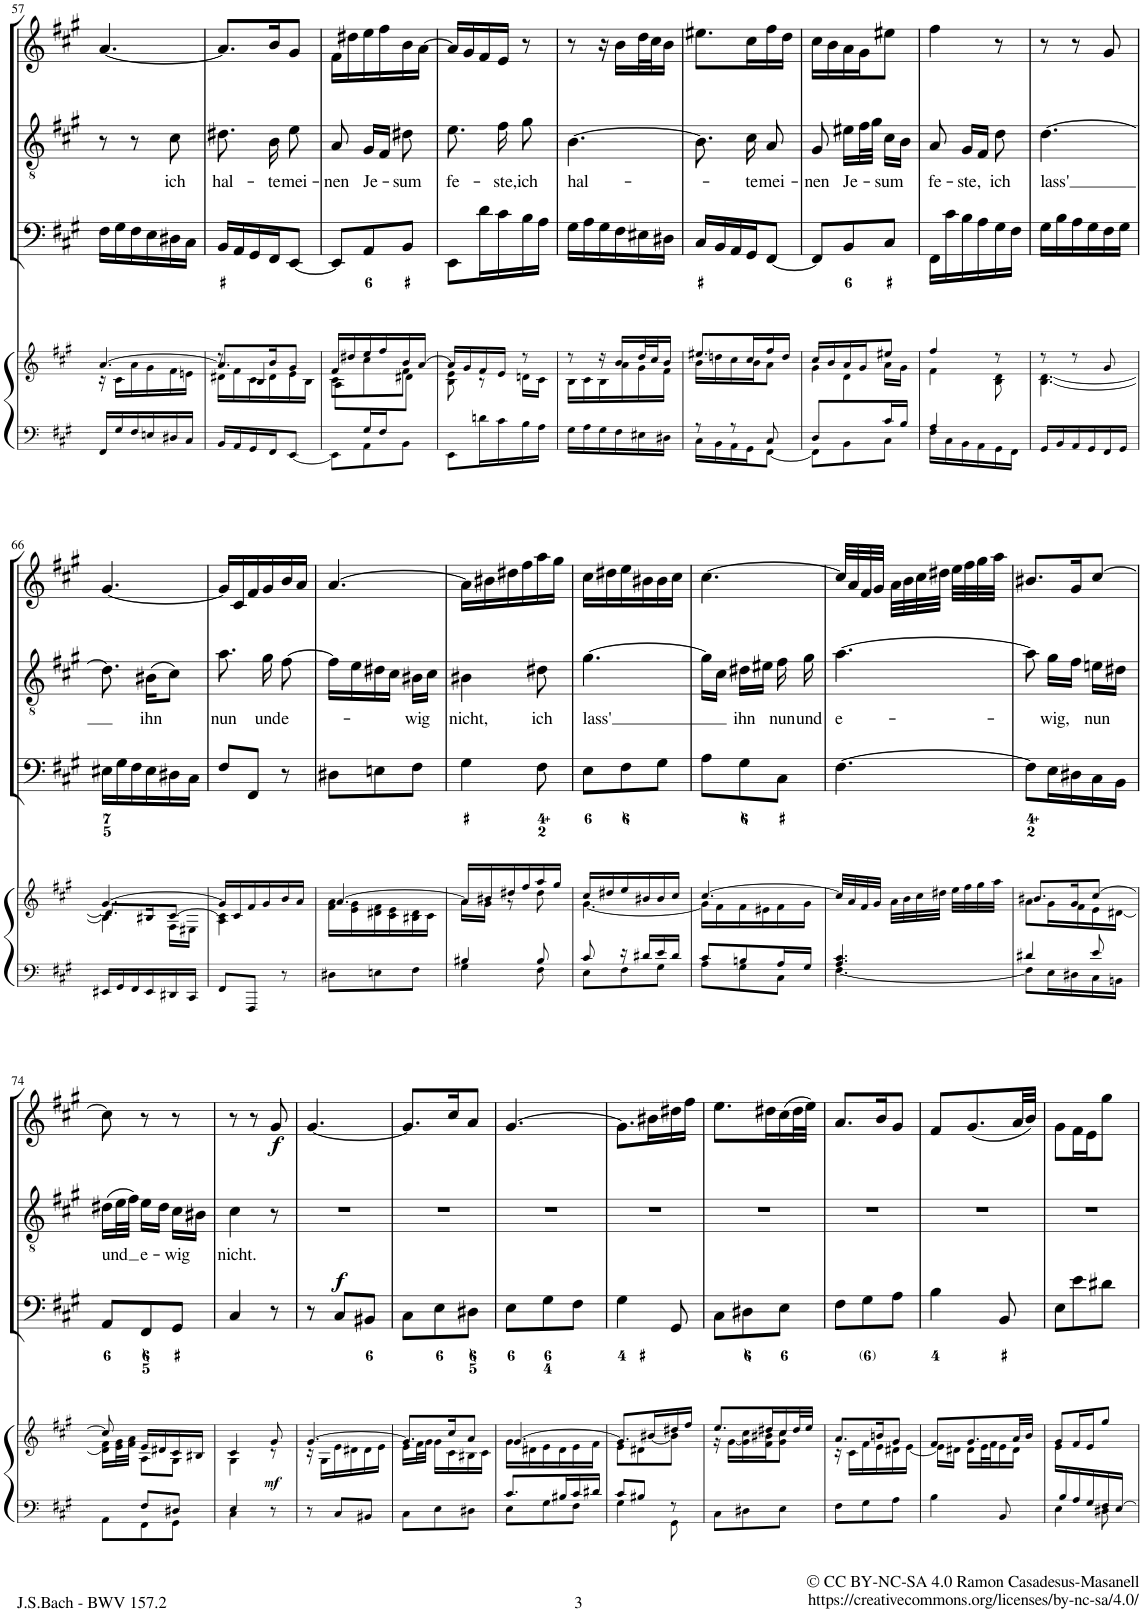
**kern	**kern	**dynam	**kern	**dynam	**kern	**text	**kern	**dynam
*part4	*part4	*part4	*part3	*part3	*part2	*part2	*part1	*part1
*staff5	*staff4	*staff4/5	*staff3	*staff3	*staff2	*staff2	*staff1	*staff1
*I"Piano reduction	*	*	*I"Continuo	*	*I"Tenore	*	*I"Oboe d'amore	*
*I'Pno	*	*	*	*	*	*	*I'Ob	*
!!LO:PB:g=z
*clefF4	*clefG2	*	*clefF4	*	*clefGv2	*	*clefG2	*
*k[f#c#g#]	*k[f#c#g#]	*	*k[f#c#g#]	*	*k[f#c#g#]	*	*k[f#c#g#]	*
*M3/8	*M3/8	*	*M3/8	*	*M3/8	*	*M3/8	*
=57	=57	=57	=57	=57	=57	=57	=57	=57
*	*^	*	*	*	*	*	*	*
16FF#/LL	[4.a/	16r	.	16F#\LL	.	8r	.	[4.a/	.
16G#/	.	16c#\LL	.	16G#\	.	.	.	.	.
16F#/	.	16a\	.	16F#\	.	8r	.	.	.
16En/	.	16g#\	.	16E\	.	.	.	.	.
!	!	!	!	!	!	!	!LO:LY:b	!	!
16D#X/	.	16f#\	.	16D#X\	.	8c#\	ich	.	.
16C#/JJ	.	16en\JJ	.	16C#\JJ	.	.	.	.	.
=58	=58	=58	=58	=58	=58	=58	=58	=58	=58
*	*	*^	*	*	*	*	*	*	*
!	!	!	!	!	!	!	!	!LO:LY:b	!	!
16BB/LL	8.a/L]	16d#X\LL	8r	.	16BB/LL	.	8.d#X\	hal-	8.a/L]	.
16AA/	.	16f#\	.	.	16AA/	.	.	.	.	.
16GG#/	.	16c#\	4B/	.	16GG#/	.	.	.	.	.
!	!	!	!	!	!	!	!	!LO:LY:b	!	!
16FF#/J	16b/K	16d#\	.	.	16FF#/J	.	16B\	-te	16b/K	.
!	!	!	!	!	!	!	!	!LO:LY:b	!	!
[<8EE/J	8g#/J	16e\	.	.	[8EE/J	.	8e\	mei-	8g#/J	.
.	.	16B\JJ	.	.	.	.	.	.	.	.
=59	=59	=59	=59	=59	=59	=59	=59	=59	=59	=59
*^	*	*	*	*	*	*	*	*	*	*
!	!	!	!	!	!	!	!	!	!LO:LY:b	!	!
8ryy	8EE\L]	16f#/LL	8c#\L	8A\L	.	8EE/L]	.	8A/	-nen	16f#\LL	.
.	.	16dd#X/	.	.	.	.	.	.	.	16dd#X\	.
!	!	!	!	!	!	!	!	!	!LO:LY:b	!	!
16G#/L	8AA\	16ee/	8cc#\	8ryy	.	8AA/	.	16G#/LL	Je-	16ee\	.
16F#/J	.	16ff#/	.	.	.	.	.	16F#/JJ	.	16ff#\	.
!	!	!	!	!	!	!	!	!	!LO:LY:b	!	!
8ryy	8BB\J	16b/	8f#\J	8d#X\J	.	8BB/J	.	8d#X\	-sum	16b\	.
.	.	[16a/JJ	.	.	.	.	.	.	.	[16a\JJ	.
*v	*v	*	*	*	*	*	*	*	*	*	*
*	*	*v	*v	*	*	*	*	*	*	*
=60	=60	=60	=60	=60	=60	=60	=60	=60	=60
!	!	!	!	!	!	!	!LO:LY:b	!	!
8EE\L	16a/LL]	8B\ 8e\	.	8EE\L	.	8.e\	fe-	16a/LL]	.
.	16g#/	.	.	.	.	.	.	16g#/	.
16dn\L	16f#/	8r	.	16d\L	.	.	.	16f#/	.
!	!	!	!	!	!	!	!LO:LY:b	!	!
16c#\	16e/JJ	.	.	16c#\	.	16f#\	-ste,	16e/JJ	.
!	!	!	!	!	!	!	!LO:LY:b	!	!
16B\	8r	16dn\LL	.	16B\	.	8g#\	ich	8r	.
16A\JJ	.	16c#\JJ	.	16A\JJ	.	.	.	.	.
=61	=61	=61	=61	=61	=61	=61	=61	=61	=61
!	!	!	!	!	!	!	!LO:LY:b	!	!
16G#\LL	8r	16B\LL	.	16G#\LL	.	[4.B\	hal-	8r	.
16A\	.	16c#\	.	16A\	.	.	.	.	.
16G#\	16r	16B\	.	16G#\	.	.	.	16r	.
16F#\	16b/LL	16a\	.	16F#\	.	.	.	16b\LL	.
16E#X\	32dd/L	16g#\	.	16E#X\	.	.	.	32dd\L	.
.	32cc#/J	.	.	.	.	.	.	32cc#\J	.
16D#X\JJ	16b/JJ	16f#\JJ	.	16D#X\JJ	.	.	.	16b\JJ	.
=62	=62	=62	=62	=62	=62	=62	=62	=62	=62
*^	*	*	*	*	*	*	*	*	*
8r	16C#\LL	8.ee#X/L	16b\LL	.	16C#/LL	.	8.B\]	.	8.ee#X\L	.
.	16BB\	.	16ddn\	.	16BB/	.	.	.	.	.
8r	16AA\	.	16cc#\	.	16AA/	.	.	.	.	.
!	!	!	!	!	!	!	!	!LO:LY:b	!	!
.	16GG#\J	16cc#/L	16b\J	.	16GG#/J	.	16c#\	-te	16cc#\L	.
!	!	!	!	!	!	!	!	!LO:LY:b	!	!
8C#/	[8FF#\J	16ff#/	8a\J	.	[8FF#/J	.	8A/	mei-	16ff#\	.
.	.	16dd/JJ	.	.	.	.	.	.	16dd\JJ	.
=63	=63	=63	=63	=63	=63	=63	=63	=63	=63	=63
*	*	*	*^	*	*	*	*	*	*	*
!	!	!	!	!	!	!	!	!	!LO:LY:b	!	!
8D/L	8FF#\L]	16cc#/LL	4g#\	8ryy	.	8FF#/L]	.	8G#/	-nen	16cc#\LL	.
.	.	16b/	.	.	.	.	.	.	.	16b\	.
!	!	!	!	!	!	!	!	!	!LO:LY:b	!	!
8ryy	8BB\	16a/	.	8d\	.	8BB/	.	16e#X\LL	Je-	16a\	.
.	.	16g#/J	.	.	.	.	.	32f#\L	.	16g#\J	.
.	.	.	.	.	.	.	.	32g#\JJJ	.	.	.
!	!	!	!	!	!	!	!	!	!LO:LY:b	!	!
16c#/L	8C#\J	8ee#X/J	16a\LL	8ryy	.	8C#/J	.	16c#\LL	-sum	8ee#X\J	.
16B/JJ	.	.	16g#\JJ	.	.	.	.	16B\JJ	.	.	.
*	*	*	*v	*v	*	*	*	*	*	*	*
=64	=64	=64	=64	=64	=64	=64	=64	=64	=64	=64
!	!	!	!	!	!	!	!	!LO:LY:b	!	!
4A/	16F#\LL	4ff#/	4f#\	.	16FF#\LL	.	8A/	fe-	4ff#\	.
.	16C#\	.	.	.	16c#\	.	.	.	.	.
!	!	!	!	!	!	!	!	!LO:LY:b	!	!
.	16BB\	.	.	.	16B\	.	16G#/LL	-ste,	.	.
.	16AA\	.	.	.	16A\	.	16F#/JJ	.	.	.
!	!	!	!	!	!	!	!	!LO:LY:b	!	!
8ryy	16GG#\	8r	8B\ 8d\	.	16G#\	.	8d\	ich	8r	.
.	16FF#\JJ	.	.	.	16F#\JJ	.	.	.	.	.
=65	=65	=65	=65	=65	=65	=65	=65	=65	=65	=65
!	!	!	!	!	!	!	!	!LO:LY:b	!	!
*v	*v	*	*	*	*	*	*	*	*	*
16GG#/LL	8r	[4.B\ [4.d\	.	16G#\LL	.	[4.d\	lass'	8r	.
16BB/	.	.	.	16B\	.	.	.	.	.
16AA/	8r	.	.	16A\	.	.	.	8r	.
16GG#/	.	.	.	16G#\	.	.	.	.	.
16FF#/	8g#/	.	.	16F#\	.	.	.	8g#/	.
16GG#/JJ	.	.	.	16G#\JJ	.	.	.	.	.
!!LO:LB:g=z
=66	=66	=66	=66	=66	=66	=66	=66	=66	=66
*	*	*^	*	*	*	*	*	*	*
16EE#X/LL	[4.g#/	4B\]	8.d/L]	.	16E#X\LL	.	8.d\]	.	[4.g#/	.
16GG#/	.	.	.	.	16G#\	.	.	.	.	.
16FF#/	.	.	.	.	16F#\	.	.	.	.	.
!	!	!	!	!	!	!	!	!LO:LY:b	!	!
16EE#/	.	.	16B#X/K	.	16E#\	.	(16B#X\KL	ihn	.	.
16DD#X/	.	16F#\LL	[8c#/J	.	16D#X\	.	8c#\J)	.	.	.
16CC#/JJ	.	16E#X\JJ	.	.	16C#\JJ	.	.	.	.	.
*	*	*v	*v	*	*	*	*	*	*	*
=67	=67	=67	=67	=67	=67	=67	=67	=67	=67
!	!	!	!	!	!	!	!LO:LY:b	!	!
8FF#/L	16g#/LL]	4A\ 4c#\]	.	8F#/L	.	8.a\	nun	16g#/LL]	.
.	16c#/	.	.	.	.	.	.	16c#/	.
8FFF#/J	16f#/	.	.	8FF#/J	.	.	.	16f#/	.
!	!	!	!	!	!	!	!LO:LY:b	!	!
.	16g#/	.	.	.	.	16g#\	und	16g#/	.
!	!	!	!	!	!	!	!LO:LY:b	!	!
8r	16b/	8ryy	.	8r	.	[8f#\	e-	16b/	.
.	16a/JJ	.	.	.	.	.	.	16a/JJ	.
=68	=68	=68	=68	=68	=68	=68	=68	=68	=68
8D#X\L	[4.a/	16f#\ 16a\LL	.	8D#X\L	.	16f#\LL]	.	[4.a/	.
.	.	16e\ 16g#\	.	.	.	16e\	.	.	.
8En\	.	16d#X\ 16f#\	.	8En\	.	16d#X\	.	.	.
.	.	16c#\ 16e\	.	.	.	16c#\JJ	.	.	.
!	!	!	!	!	!	!	!LO:LY:b	!	!
8F#\J	.	16B#X\ 16d#\	.	8F#\J	.	16B#X\LL	-wig	.	.
.	.	16c#\JJ	.	.	.	16c#\JJ	.	.	.
=69	=69	=69	=69	=69	=69	=69	=69	=69	=69
*^	*	*	*	*	*	*	*	*	*
!	!	!	!	!	!	!	!	!LO:LY:b	!	!
4B#X/	4G#\	16a/LL]	16a\LL	.	4G#\	.	4B#X\	nicht,	16a\LL]	.
.	.	16b#X/	16g#\JJ	.	.	.	.	.	16b#X\	.
.	.	16dd#X/	8r	.	.	.	.	.	16dd#X\	.
.	.	16ff#/	.	.	.	.	.	.	16ff#\	.
!	!	!	!	!	!	!	!	!LO:LY:b	!	!
8B#/	8F#\	16aa/	8dd#\	.	8F#\	.	8d#X\	ich	16aa\	.
.	.	16gg#/JJ	.	.	.	.	.	.	16gg#\JJ	.
=70	=70	=70	=70	=70	=70	=70	=70	=70	=70	=70
!	!	!	!	!	!	!	!	!LO:LY:b	!	!
8c#/	8E\L	16cc#/LL	[4.g#\	.	8E\L	.	[4.g#\	lass'	16cc#\LL	.
.	.	16dd#X/	.	.	.	.	.	.	16dd#X\	.
16r	8F#\	16ee/	.	.	8F#\	.	.	.	16ee\	.
16d#X/LL	.	16b#X/	.	.	.	.	.	.	16b#X\	.
16e/	8G#\J	16b#/	.	.	8G#\J	.	.	.	16b#\	.
16d#/JJ	.	16cc#/JJ	.	.	.	.	.	.	16cc#\JJ	.
=71	=71	=71	=71	=71	=71	=71	=71	=71	=71	=71
8c#/L	8A\L	[4.cc#/	16g#\LL]	.	8A\L	.	16g#\LL]	.	[4.cc#\	.
.	.	.	16f#\	.	.	.	16c#\JJ	.	.	.
!	!	!	!	!	!	!	!	!LO:LY:b	!	!
8Bn/	8G#\	.	16f#\	.	8G#\	.	16d#X\LL	ihn	.	.
.	.	.	16e#X\	.	.	.	16e#X\JJ	.	.	.
!	!	!	!	!	!	!	!	!LO:LY:b	!	!
16A/L	8C#\J	.	16f#\	.	8C#\J	.	16f#\	nun	.	.
!	!	!	!	!	!	!	!	!LO:LY:b	!	!
16G#/JJ	.	.	16g#\JJ	.	.	.	16g#\	und	.	.
=72	=72	=72	=72	=72	=72	=72	=72	=72	=72	=72
!	!	!	!	!	!	!	!	!LO:LY:b	!	!
*	*	*v	*v	*	*	*	*	*	*	*
4.A/ 4.c#/	[4.F#\	32cc#/LLL]	.	[4.F#\	.	[4.a\	e-	32cc#/LLL]	.
.	.	32a/	.	.	.	.	.	32a/	.
.	.	32f#/	.	.	.	.	.	32f#/	.
.	.	32g#/JJJ	.	.	.	.	.	32g#/JJJ	.
.	.	32a\LLL	.	.	.	.	.	32a\LLL	.
.	.	32b\	.	.	.	.	.	32b\	.
.	.	32cc#\	.	.	.	.	.	32cc#\	.
.	.	32dd#X\JJJ	.	.	.	.	.	32dd#X\JJJ	.
.	.	32ee\LLL	.	.	.	.	.	32ee\LLL	.
.	.	32ff#\	.	.	.	.	.	32ff#\	.
.	.	32gg#\	.	.	.	.	.	32gg#\	.
.	.	32aa\JJJ	.	.	.	.	.	32aa\JJJ	.
=73	=73	=73	=73	=73	=73	=73	=73	=73	=73
*	*	*^	*	*	*	*	*	*	*
4d#X/	8F#\L]	8.b#X/L	8a\L	.	8F#\L]	.	8a\]	.	8.b#X/L	.
!	!	!	!	!	!	!	!	!LO:LY:b	!	!
.	16E\L	.	16g#\L	.	16E\L	.	16g#\LL	-wig,	.	.
.	16D#X\	16g#/K	16f#\	.	16D#X\	.	16f#\JJ	.	16g#/K	.
!	!	!	!	!	!	!	!	!LO:LY:b	!	!
8e/	16C#\	[8cc#/J	16e\	.	16C#\	.	16en\LL	nun	[8cc#/J	.
.	16BBn\JJ	.	[16d#X\JJ	.	16BB\JJ	.	16d#X\JJ	.	.	.
!!LO:LB:g=z
=74	=74	=74	=74	=74	=74	=74	=74	=74	=74	=74
!	!	!	!	!	!	!	!	!LO:LY:b	!	!
8ryy	8AA\L	8cc#/]	16d#\] 16f#\LL	.	8AA/L	.	(16d#X\LL	und	8cc#\]	.
.	.	.	32e\ 32g#\L	.	.	.	32e\L	.	.	.
.	.	.	32f#\ 32a\JJJ	.	.	.	32f#\JJJ)	.	.	.
!	!	!	!	!	!	!	!	!LO:LY:b	!	!
8F#/L	8FF#\	16e/LL	8A\L	.	8FF#/	.	16e\LL	e-	8r	.
.	.	16d#X/	.	.	.	.	16d#\JJ	.	.	.
!	!	!	!	!	!	!	!	!LO:LY:b	!	!
8D#X/J	8GG#\J	16c#/	8G#\J	.	8GG#/J	.	16c#\LL	-wig	8r	.
.	.	16B#X/JJ	.	.	.	.	16B#X\JJ	.	.	.
=75	=75	=75	=75	=75	=75	=75	=75	=75	=75	=75
!	!	!	!	!	!	!	!	!LO:LY:b	!	!
4E/	4C#\	4c#/	4G#\	.	4C#/	.	4c#\	nicht.	8r	.
.	.	.	.	.	.	.	.	.	8r	.
!	!	!	!	!LO:DY:b	!	!	!	!	!	!LO:DY:b
8r	8ryy	8g#/	8r	mf	8r	.	8r	.	8g#/	f
*v	*v	*	*	*	*	*	*	*	*	*
=76	=76	=76	=76	=76	=76	=76	=76	=76	=76
8r	[4.g#/	16r	.	8r	.	4.r	.	[4.g#/	.
.	.	16G#\LL	.	.	.	.	.	.	.
!	!	!	!	!	!LO:DY:a	!	!	!	!
8C#/L	.	16e\	.	8C#/L	f	.	.	.	.
.	.	16d#X\	.	.	.	.	.	.	.
8BB#X/J	.	16d#\	.	8BB#X/J	.	.	.	.	.
.	.	16e\JJ	.	.	.	.	.	.	.
=77	=77	=77	=77	=77	=77	=77	=77	=77	=77
8C#\L	8.g#/L]	16e\LL	.	8C#\L	.	4.r	.	8.g#/L]	.
.	.	32f#\L	.	.	.	.	.	.	.
.	.	32g#\JJJ	.	.	.	.	.	.	.
8E\	.	16g#\LL	.	8E\	.	.	.	.	.
.	16cc#/K	16c#\	.	.	.	.	.	16cc#/K	.
8D#X\J	8a/J	16B#X\	.	8D#X\J	.	.	.	8a/J	.
.	.	16c#\JJ	.	.	.	.	.	.	.
=78	=78	=78	=78	=78	=78	=78	=78	=78	=78
*^	*	*	*	*	*	*	*	*	*
8.c#/L	8E\L	[4.g#/	16g#\LL	.	8E\L	.	4.r	.	[4.g#/	.
.	.	.	16d#X\	.	.	.	.	.	.	.
.	8G#\	.	16e\	.	8G#\	.	.	.	.	.
16B#X/L	.	.	16d#\	.	.	.	.	.	.	.
16c#/	8F#\J	.	16e\	.	8F#\J	.	.	.	.	.
16d#X/JJ	.	.	16f#\JJ	.	.	.	.	.	.	.
=79	=79	=79	=79	=79	=79	=79	=79	=79	=79	=79
8c#/L	4G#\	8.g#/L]	8e\L	.	4G#\	.	4.r	.	8.g#\L]	.
8B#X/J	.	.	8d#X\	.	.	.	.	.	.	.
.	.	[<16b#X/L	.	.	.	.	.	.	16b#X\L	.
8r	8GG#\	16dd#X/	8b#\J]	.	8GG#/	.	.	.	16dd#X\	.
.	.	16ff#/JJ	.	.	.	.	.	.	16ff#\JJ	.
*v	*v	*	*	*	*	*	*	*	*	*
=80	=80	=80	=80	=80	=80	=80	=80	=80	=80
8C#\L	8.ee/L	16r	.	8C#\L	.	4.r	.	8.ee\L	.
.	.	[16g#\LL	.	.	.	.	.	.	.
8D#X\	.	16g#\] 16cc#\	.	8D#X\	.	.	.	.	.
.	16dd#X/L	16f#\ 16b#X\J	.	.	.	.	.	16dd#X\L	.
8E\J	16cc#/	8g#\ 8cc#\J	.	8E\J	.	.	.	(16cc#\	.
.	32dd#/L	.	.	.	.	.	.	32dd#\L	.
.	32ee/JJJ	.	.	.	.	.	.	32ee\JJJ)	.
=81	=81	=81	=81	=81	=81	=81	=81	=81	=81
8F#\L	8.a/L	16r	.	8F#\L	.	4.r	.	8.a/L	.
.	.	16c#\LL	.	.	.	.	.	.	.
8G#\	.	16f#\	.	8G#\	.	.	.	.	.
.	16bn/K	16e\	.	.	.	.	.	16b/K	.
8A\J	8g#/J	16d#X\	.	8A\J	.	.	.	8g#/J	.
.	.	[16e\JJ	.	.	.	.	.	.	.
=82	=82	=82	=82	=82	=82	=82	=82	=82	=82
4B\	8f#/L	16e\LL]	.	4B\	.	4.r	.	8f#/L	.
.	.	16d#X\JJ	.	.	.	.	.	.	.
.	8.g#/	16d#\LL	.	.	.	.	.	(8.g#/	.
.	.	32e\L	.	.	.	.	.	.	.
.	.	32f#\J	.	.	.	.	.	.	.
8BB/	.	16e\	.	8BB/	.	.	.	.	.
.	32a/LL	16d#\JJ	.	.	.	.	.	32a/LL	.
.	32b/JJJ	.	.	.	.	.	.	32b/JJJ)	.
=83	=83	=83	=83	=83	=83	=83	=83	=83	=83
*^	*	*	*	*	*	*	*	*	*
16ryy	4E\	8g#/L	16e\LL	.	8E\L	.	4.r	.	8g#\L	.
16B/	.	.	4ryy	.	.	.	.	.	.	.
16A/	.	16f#/L	.	.	8e\	.	.	.	16f#\L	.
16G#/	.	16e/J	.	.	.	.	.	.	16e\J	.
16F#/	8D#X\	8gg#/J	.	.	8d#X\J	.	.	.	8gg#\J	.
[16E/JJ	.	.	16ryy	.	.	.	.	.	.	.
*v	*v	*	*	*	*	*	*	*	*	*
*	*v	*v	*	*	*	*	*	*	*
=	=	=	=	=	=	=	=	=
*-	*-	*-	*-	*-	*-	*-	*-	*-
